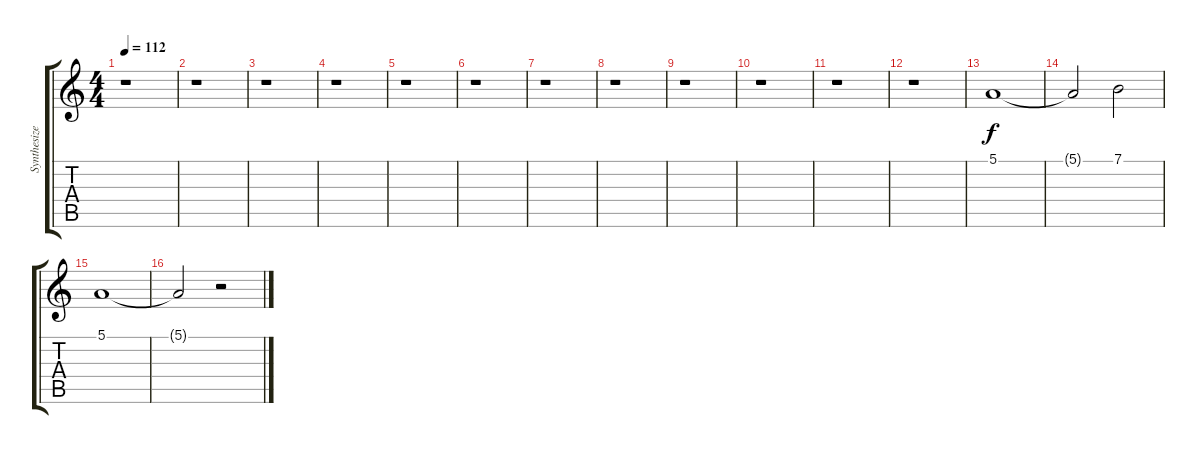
\track ("Synthesizer I" "Synthesize") {instrument synthbrass1}
\staff {score tabs}
\tuning (E4 B3 G3 D3 A2 E2) {hide}
\ts (4 4)
\tempo 112
\clef g2
\ks c
r.1{dy f} |
r.1 |
r.1 |
r.1 |
r.1 |
r.1 |
r.1 |
r.1 |
r.1 |
r.1 |
r.1 |
r.1 |
5.1.1{volume 11 balance 4 instrument pad6metallic} |
5.1{t}.2 7.1.2{volume 11 balance 4 instrument pad6metallic} |
5.1.1{volume 11 balance 4 instrument pad6metallic} |
5.1{t}.2 r.2
